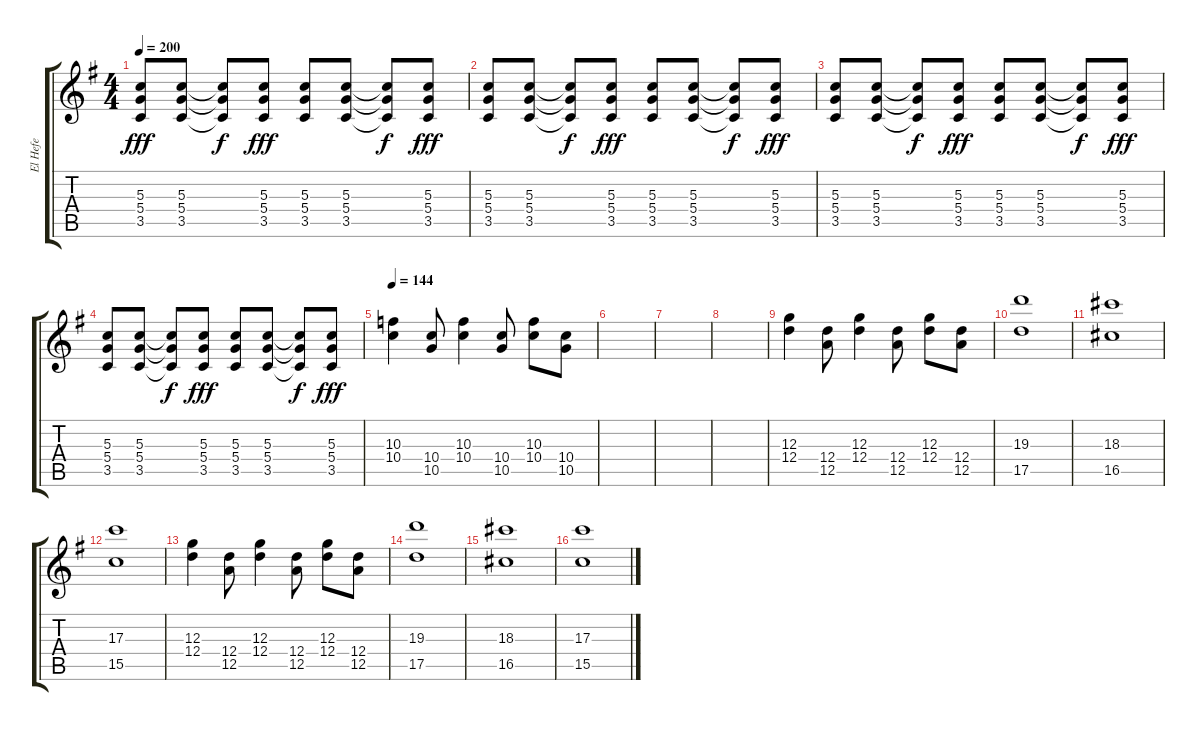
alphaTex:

\track ("El Hefe" "El Hefe") {instrument overdrivenguitar}
\staff {score tabs}
\tuning (E4 B3 G3 D3 A2 E2) {hide}
\ts (4 4)
\tempo 200
\clef g2
\ks eminor
(5.3 5.4 3.5).8{dy fff} (5.3 5.4 3.5).8 (5.3{t} 5.4{t} 3.5{t}).8{dy f} (5.3 5.4 3.5).8{dy fff} (5.3 5.4 3.5).8 (5.3 5.4 3.5).8 (5.3{t} 5.4{t} 3.5{t}).8{dy f} (5.3 5.4 3.5).8{dy fff} |
(5.3 5.4 3.5).8 (5.3 5.4 3.5).8 (5.3{t} 5.4{t} 3.5{t}).8{dy f} (5.3 5.4 3.5).8{dy fff} (5.3 5.4 3.5).8 (5.3 5.4 3.5).8 (5.3{t} 5.4{t} 3.5{t}).8{dy f} (5.3 5.4 3.5).8{dy fff} |
(5.3 5.4 3.5).8 (5.3 5.4 3.5).8 (5.3{t} 5.4{t} 3.5{t}).8{dy f} (5.3 5.4 3.5).8{dy fff} (5.3 5.4 3.5).8 (5.3 5.4 3.5).8 (5.3{t} 5.4{t} 3.5{t}).8{dy f} (5.3 5.4 3.5).8{dy fff} |
(5.3 5.4 3.5).8 (5.3 5.4 3.5).8 (5.3{t} 5.4{t} 3.5{t}).8{dy f} (5.3 5.4 3.5).8{dy fff} (5.3 5.4 3.5).8 (5.3 5.4 3.5).8 (5.3{t} 5.4{t} 3.5{t}).8{dy f} (5.3 5.4 3.5).8{dy fff} |
\tempo 144
(10.3 10.4).4 (10.4 10.5).8 (10.3 10.4).4 (10.4 10.5).8 (10.3 10.4).8 (10.4 10.5).8 |
|
|
|
(12.3 12.4).4 (12.4 12.5).8 (12.3 12.4).4 (12.4 12.5).8 (12.3 12.4).8 (12.4 12.5).8 |
(19.3 17.5).1 |
(18.3 16.5).1 |
(17.3 15.5).1 |
(12.3 12.4).4 (12.4 12.5).8 (12.3 12.4).4 (12.4 12.5).8 (12.3 12.4).8 (12.4 12.5).8 |
(19.3 17.5).1 |
(18.3 16.5).1 |
(17.3 15.5).1
